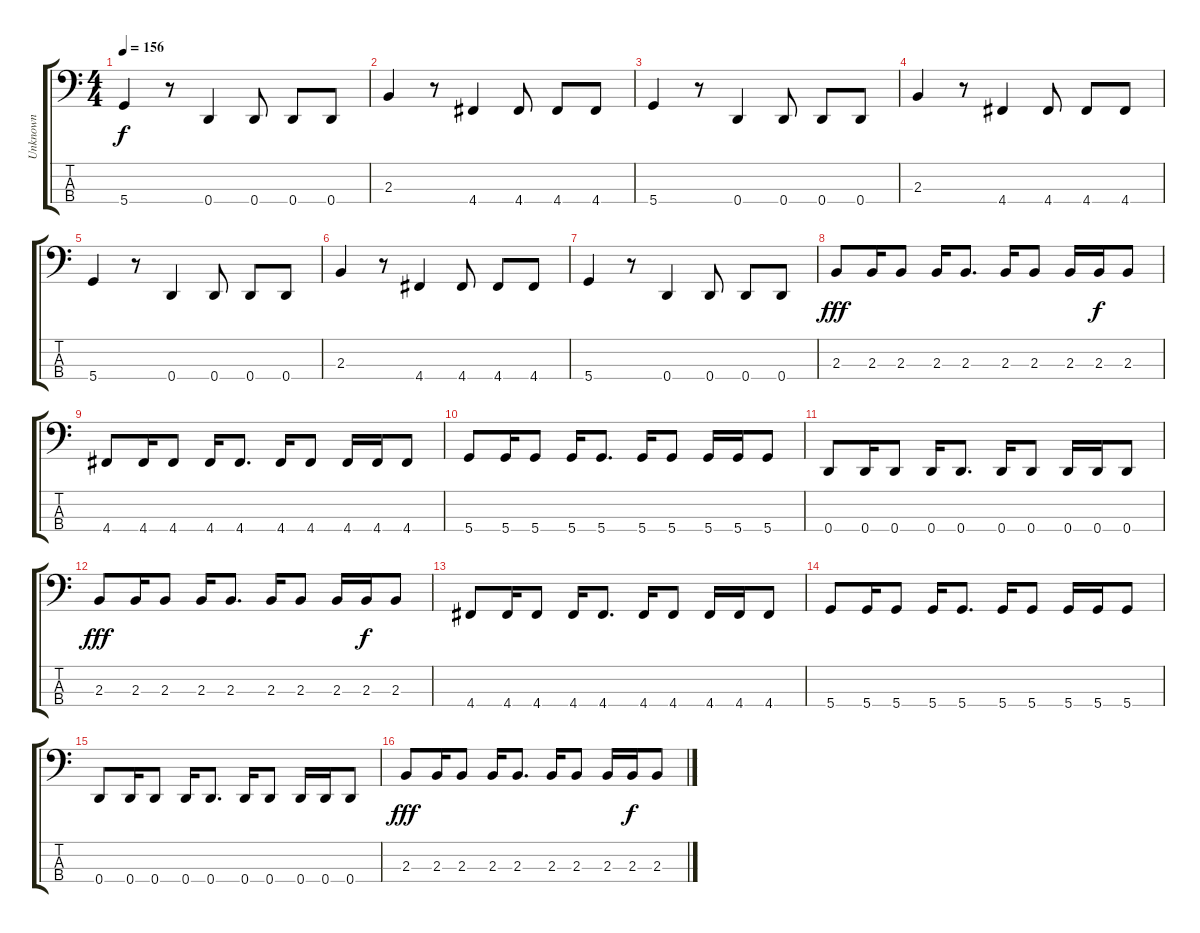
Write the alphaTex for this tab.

\track ("Unknown" "Unknown") {instrument electricbassfinger}
\staff {score tabs}
\tuning (G2 D2 A1 D1) {hide}
\ts (4 4)
\tempo 156
\clef f4
\ks c
5.4.4{dy f} r.8 0.4.4 0.4.8 0.4.8 0.4.8 |
2.3.4 r.8 4.4.4 4.4.8 4.4.8 4.4.8 |
5.4.4 r.8 0.4.4 0.4.8 0.4.8 0.4.8 |
2.3.4 r.8 4.4.4 4.4.8 4.4.8 4.4.8 |
5.4.4 r.8 0.4.4 0.4.8 0.4.8 0.4.8 |
2.3.4 r.8 4.4.4 4.4.8 4.4.8 4.4.8 |
5.4.4 r.8 0.4.4 0.4.8 0.4.8 0.4.8 |
2.3.8{dy fff} 2.3.16 2.3.8 2.3.16 2.3.8{d} 2.3.16 2.3.8 2.3.16 2.3.16{dy f} 2.3.8 |
4.4.8 4.4.16 4.4.8 4.4.16 4.4.8{d} 4.4.16 4.4.8 4.4.16 4.4.16 4.4.8 |
5.4.8 5.4.16 5.4.8 5.4.16 5.4.8{d} 5.4.16 5.4.8 5.4.16 5.4.16 5.4.8 |
0.4.8 0.4.16 0.4.8 0.4.16 0.4.8{d} 0.4.16 0.4.8 0.4.16 0.4.16 0.4.8 |
2.3.8{dy fff} 2.3.16 2.3.8 2.3.16 2.3.8{d} 2.3.16 2.3.8 2.3.16 2.3.16{dy f} 2.3.8 |
4.4.8 4.4.16 4.4.8 4.4.16 4.4.8{d} 4.4.16 4.4.8 4.4.16 4.4.16 4.4.8 |
5.4.8 5.4.16 5.4.8 5.4.16 5.4.8{d} 5.4.16 5.4.8 5.4.16 5.4.16 5.4.8 |
0.4.8 0.4.16 0.4.8 0.4.16 0.4.8{d} 0.4.16 0.4.8 0.4.16 0.4.16 0.4.8 |
2.3.8{dy fff} 2.3.16 2.3.8 2.3.16 2.3.8{d} 2.3.16 2.3.8 2.3.16 2.3.16{dy f} 2.3.8
